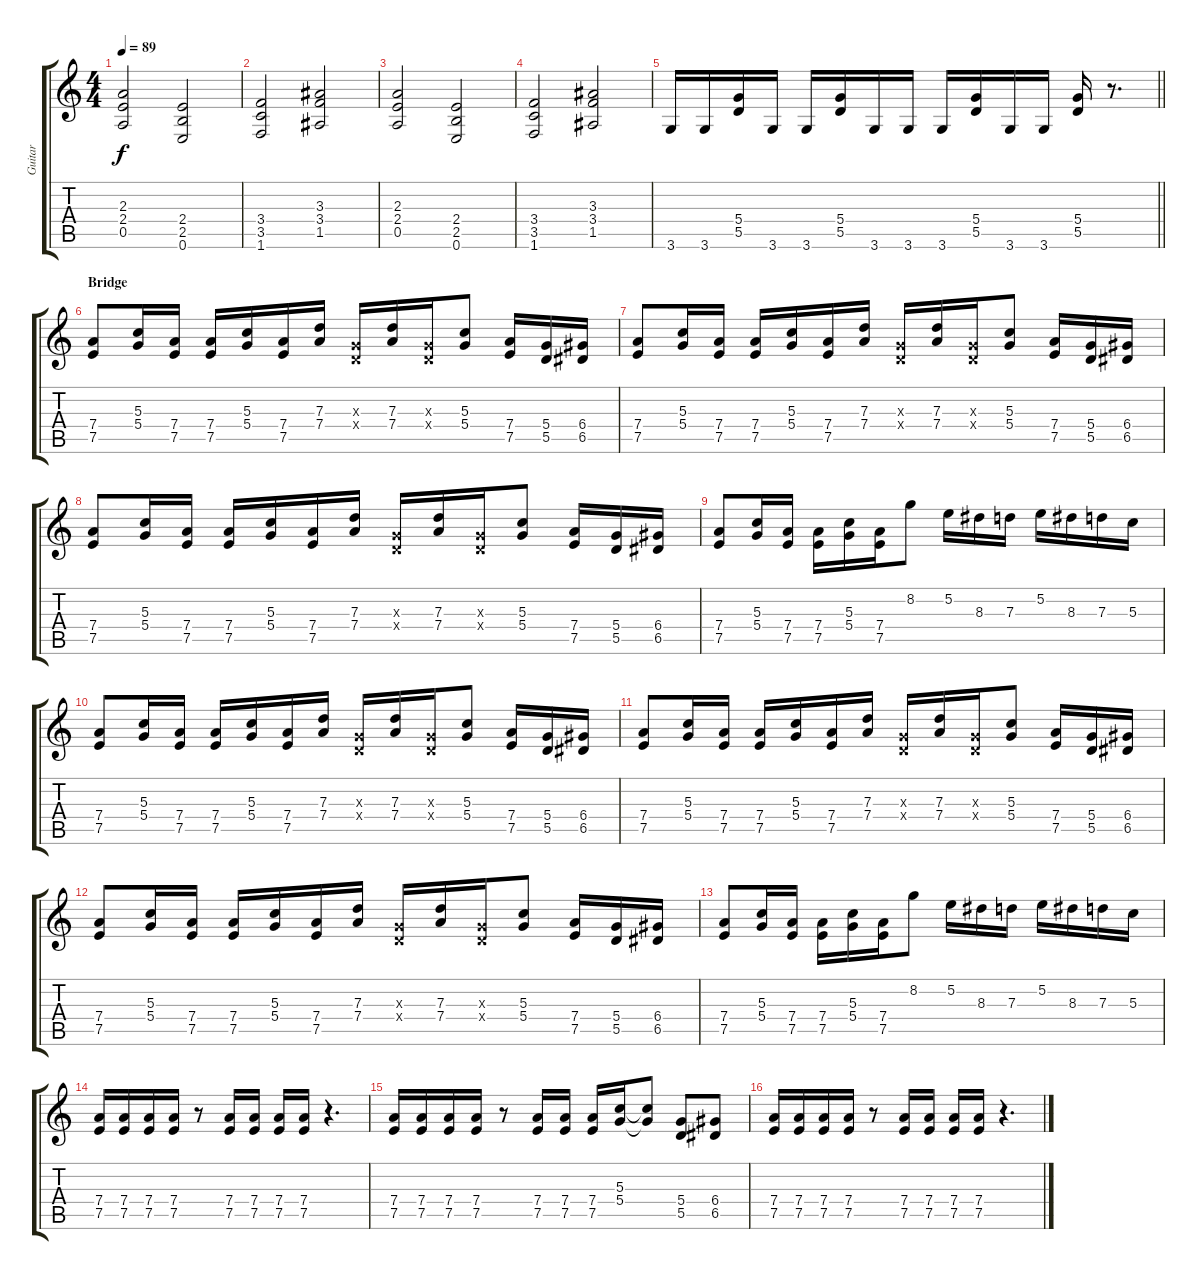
\track ("Guitar" "Guitar") {instrument distortionguitar}
\staff {score tabs}
\tuning (E4 B3 G3 D3 A2 E2) {hide}
\ts (4 4)
\tempo 89
\clef g2
\ks c
(2.3 2.4 0.5).2{dy f} (2.4 2.5 0.6).2 |
(3.4 3.5 1.6).2 (3.3 3.4 1.5).2 |
(2.3 2.4 0.5).2 (2.4 2.5 0.6).2 |
(3.4 3.5 1.6).2 (3.3 3.4 1.5).2 |
\barLineRight lightlight
3.6.16 3.6.16 (5.4 5.5).16 3.6.16 3.6.16 (5.4 5.5).16 3.6.16 3.6.16 3.6.16 (5.4 5.5).16 3.6.16 3.6.16 (5.4 5.5).16 r.8{d} |
\section ("" "Bridge")
(7.4 7.5).8 (5.3 5.4).16 (7.4 7.5).16 (7.4 7.5).16 (5.3 5.4).16 (7.4 7.5).16 (7.3 7.4).16 (0.3{x} 0.4{x}).16 (7.3 7.4).16 (0.3{x} 0.4{x}).16 (5.3 5.4).8 (7.4 7.5).16 (5.4 5.5).16 (6.4 6.5).16 |
(7.4 7.5).8 (5.3 5.4).16 (7.4 7.5).16 (7.4 7.5).16 (5.3 5.4).16 (7.4 7.5).16 (7.3 7.4).16 (0.3{x} 0.4{x}).16 (7.3 7.4).16 (0.3{x} 0.4{x}).16 (5.3 5.4).8 (7.4 7.5).16 (5.4 5.5).16 (6.4 6.5).16 |
(7.4 7.5).8 (5.3 5.4).16 (7.4 7.5).16 (7.4 7.5).16 (5.3 5.4).16 (7.4 7.5).16 (7.3 7.4).16 (0.3{x} 0.4{x}).16 (7.3 7.4).16 (0.3{x} 0.4{x}).16 (5.3 5.4).8 (7.4 7.5).16 (5.4 5.5).16 (6.4 6.5).16 |
(7.4 7.5).8 (5.3 5.4).16 (7.4 7.5).16 (7.4 7.5).16 (5.3 5.4).16 (7.4 7.5).16 8.2.8 5.2.16 8.3.16 7.3.16 5.2.16 8.3.16 7.3.16 5.3.16 |
(7.4 7.5).8 (5.3 5.4).16 (7.4 7.5).16 (7.4 7.5).16 (5.3 5.4).16 (7.4 7.5).16 (7.3 7.4).16 (0.3{x} 0.4{x}).16 (7.3 7.4).16 (0.3{x} 0.4{x}).16 (5.3 5.4).8 (7.4 7.5).16 (5.4 5.5).16 (6.4 6.5).16 |
(7.4 7.5).8 (5.3 5.4).16 (7.4 7.5).16 (7.4 7.5).16 (5.3 5.4).16 (7.4 7.5).16 (7.3 7.4).16 (0.3{x} 0.4{x}).16 (7.3 7.4).16 (0.3{x} 0.4{x}).16 (5.3 5.4).8 (7.4 7.5).16 (5.4 5.5).16 (6.4 6.5).16 |
(7.4 7.5).8 (5.3 5.4).16 (7.4 7.5).16 (7.4 7.5).16 (5.3 5.4).16 (7.4 7.5).16 (7.3 7.4).16 (0.3{x} 0.4{x}).16 (7.3 7.4).16 (0.3{x} 0.4{x}).16 (5.3 5.4).8 (7.4 7.5).16 (5.4 5.5).16 (6.4 6.5).16 |
(7.4 7.5).8 (5.3 5.4).16 (7.4 7.5).16 (7.4 7.5).16 (5.3 5.4).16 (7.4 7.5).16 8.2.8 5.2.16 8.3.16 7.3.16 5.2.16 8.3.16 7.3.16 5.3.16 |
(7.4 7.5).16 (7.4 7.5).16 (7.4 7.5).16 (7.4 7.5).16 r.8 (7.4 7.5).16 (7.4 7.5).16 (7.4 7.5).16 (7.4 7.5).16 r.4{d} |
(7.4 7.5).16 (7.4 7.5).16 (7.4 7.5).16 (7.4 7.5).16 r.8 (7.4 7.5).16 (7.4 7.5).16 (7.4 7.5).16 (5.3 5.4).16 (5.3{t} 5.4{t}).8 (5.4 5.5).8 (6.4 6.5).8 |
(7.4 7.5).16 (7.4 7.5).16 (7.4 7.5).16 (7.4 7.5).16 r.8 (7.4 7.5).16 (7.4 7.5).16 (7.4 7.5).16 (7.4 7.5).16 r.4{d}
